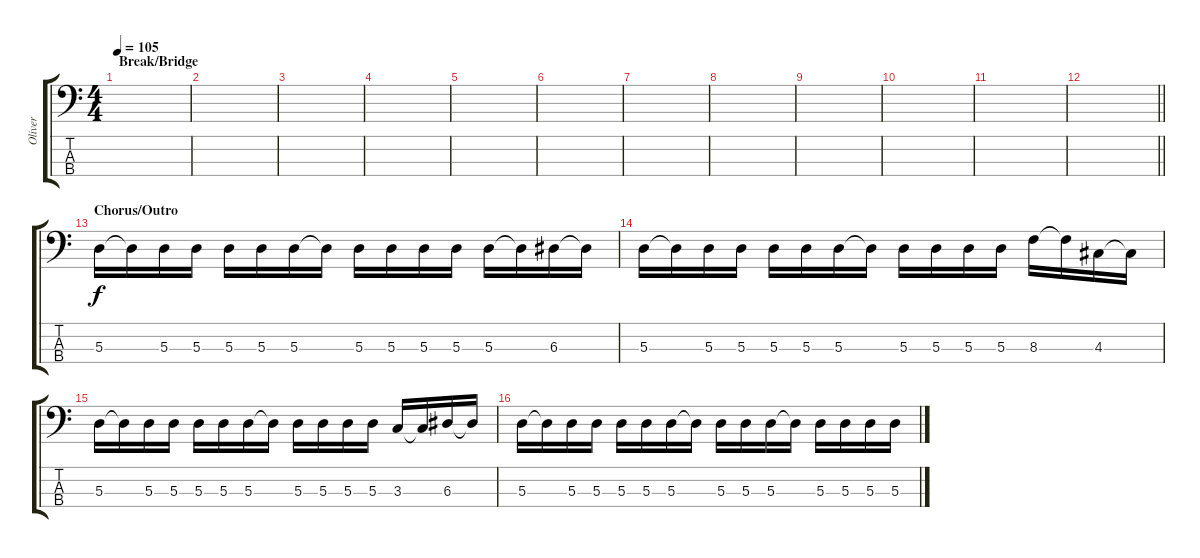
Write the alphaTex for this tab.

\track ("Oliver" "Oliver") {instrument electricbasspick}
\staff {score tabs}
\tuning (G2 D2 A1 D1) {hide}
\ts (4 4)
\section ("" "Break/Bridge")
\tempo 105
\clef f4
\ks c
|
|
|
|
|
|
|
|
|
|
|
\barLineRight lightlight
|
\section ("" "Chorus/Outro")
5.3.16 5.3{t}.16 5.3.16 5.3.16 5.3.16 5.3.16 5.3.16 5.3{t}.16 5.3.16 5.3.16 5.3.16 5.3.16 5.3.16 5.3{t}.16 6.3.16 6.3{t}.16 |
5.3.16 5.3{t}.16 5.3.16 5.3.16 5.3.16 5.3.16 5.3.16 5.3{t}.16 5.3.16 5.3.16 5.3.16 5.3.16 8.3.16 8.3{t}.16 4.3.16 4.3{t}.16 |
5.3.16 5.3{t}.16 5.3.16 5.3.16 5.3.16 5.3.16 5.3.16 5.3{t}.16 5.3.16 5.3.16 5.3.16 5.3.16 3.3.16 3.3{t}.16 6.3.16 6.3{t}.16 |
5.3.16 5.3{t}.16 5.3.16 5.3.16 5.3.16 5.3.16 5.3.16 5.3{t}.16 5.3.16 5.3.16 5.3.16 5.3{t}.16 5.3.16 5.3.16 5.3.16 5.3.16
